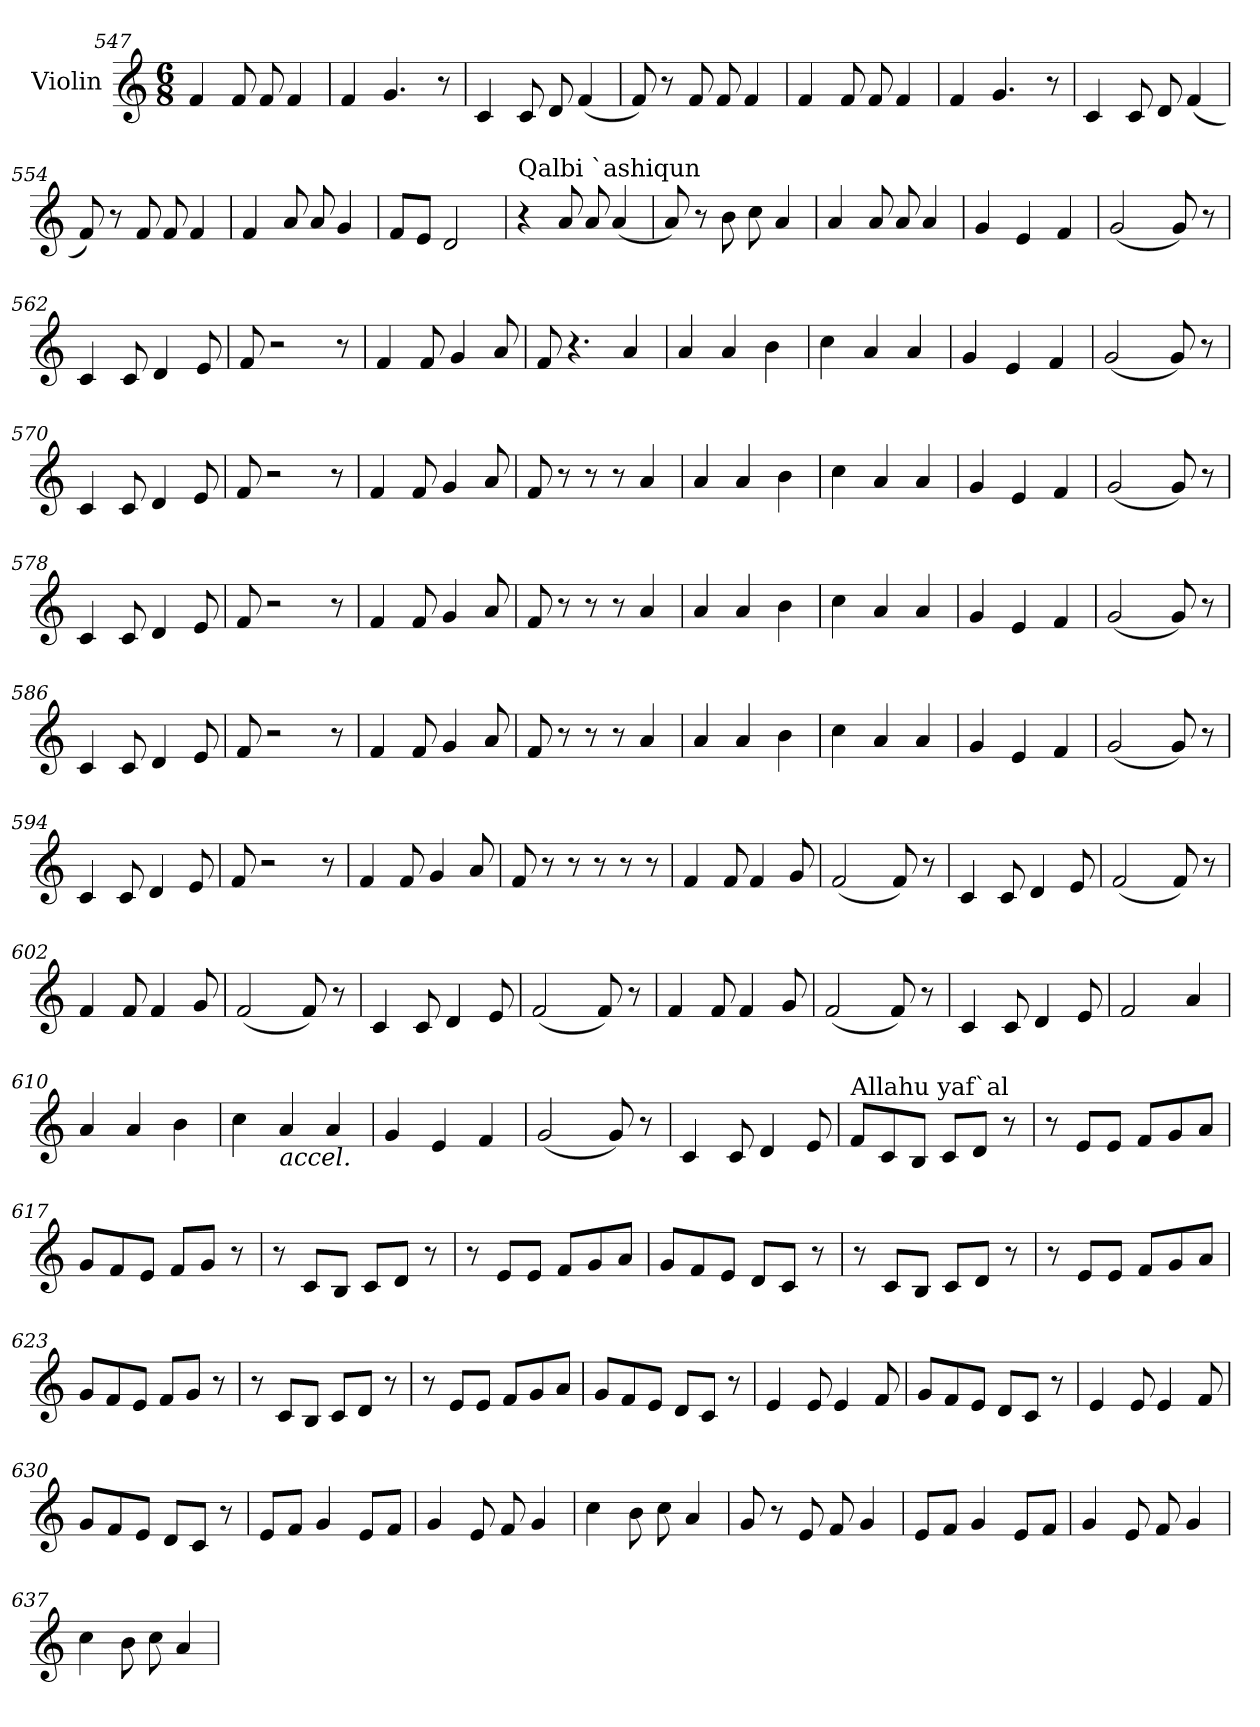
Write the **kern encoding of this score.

**kern
*part1
*staff1
*I"Violin
*clefG2
*k[]
*M6/8
=547
4f/
8f/
8f/
4f/
=548
4f/
4.g/
8r
!!LO:LB:g=z
=549
4c/
8c/
8d/
(<4f/
=550
8f/)
8r
8f/
8f/
4f/
=551
4f/
8f/
8f/
4f/
=552
4f/
4.g/
8r
=553
4c/
8c/
8d/
(<4f/
=554
8f/)
8r
8f/
8f/
4f/
!!LO:LB:g=z
=555
4f/
8a/
8a/
4g/
=556
8f/L
8e/J
2d/
=557
!LO:TX:a:t=Qalbi `ashiqun
4r
8a/
8a/
(<4a/
=558
8a/)
8r
8b\
8cc\
4a/
=559
4a/
8a/
8a/
4a/
=560
4g/
4e/
4f/
=561
(<2g/
8g/)
8r
!!LO:PB:g=z
=562
4c/
8c/
4d/
8e/
=563
8f/
2r
8r
=564
4f/
8f/
4g/
8a/
=565
8f/
4.r
4a/
=566
4a/
4a/
4b\
=567
4cc\
4a/
4a/
=568
4g/
4e/
4f/
!!LO:LB:g=z
=569
(<2g/
8g/)
8r
=570
4c/
8c/
4d/
8e/
=571
8f/
2r
8r
=572
4f/
8f/
4g/
8a/
=573
8f/
8r
8r
8r
4a/
=574
4a/
4a/
4b\
=575
4cc\
4a/
4a/
!!LO:LB:g=z
=576
4g/
4e/
4f/
=577
(<2g/
8g/)
8r
=578
4c/
8c/
4d/
8e/
=579
8f/
2r
8r
=580
4f/
8f/
4g/
8a/
=581
8f/
8r
8r
8r
4a/
=582
4a/
4a/
4b\
!!LO:LB:g=z
=583
4cc\
4a/
4a/
=584
4g/
4e/
4f/
=585
(<2g/
8g/)
8r
=586
4c/
8c/
4d/
8e/
=587
8f/
2r
8r
=588
4f/
8f/
4g/
8a/
=589
8f/
8r
8r
8r
4a/
!!LO:LB:g=z
=590
4a/
4a/
4b\
=591
4cc\
4a/
4a/
=592
4g/
4e/
4f/
=593
(<2g/
8g/)
8r
=594
4c/
8c/
4d/
8e/
=595
8f/
2r
8r
=596
4f/
8f/
4g/
8a/
!!LO:LB:g=z
=597
8f/
8r
8r
8r
8r
8r
=598
4f/
8f/
4f/
8g/
=599
(<2f/
8f/)
8r
=600
4c/
8c/
4d/
8e/
=601
(<2f/
8f/)
8r
=602
4f/
8f/
4f/
8g/
=603
(<2f/
8f/)
8r
!!LO:LB:g=z
=604
4c/
8c/
4d/
8e/
=605
(<2f/
8f/)
8r
=606
4f/
8f/
4f/
8g/
=607
(<2f/
8f/)
8r
=608
4c/
8c/
4d/
8e/
=609
2f/
4a/
=610
4a/
4a/
4b\
!!LO:PB:g=z
=611
4cc\
!LO:TX:b:i:t=accel.
4a/
4a/
=612
4g/
4e/
4f/
=613
(<2g/
8g/)
8r
=614
*MM200
4c/
8c/
4d/
8e/
=615
!LO:TX:a:t=Allahu yaf`al
8f/L
8c/
8B/J
8c/L
8d/J
8r
=616
8r
8e/L
8e/J
8f/L
8g/
8a/J
!!LO:PB:g=z
=617
8g/L
8f/
8e/J
8f/L
8g/J
8r
=618
8r
8c/L
8B/J
8c/L
8d/J
8r
=619
8r
8e/L
8e/J
8f/L
8g/
8a/J
=620
8g/L
8f/
8e/J
8d/L
8c/J
8r
=621
8r
8c/L
8B/J
8c/L
8d/J
8r
!!LO:LB:g=z
=622
8r
8e/L
8e/J
8f/L
8g/
8a/J
=623
8g/L
8f/
8e/J
8f/L
8g/J
8r
=624
8r
8c/L
8B/J
8c/L
8d/J
8r
=625
8r
8e/L
8e/J
8f/L
8g/
8a/J
=626
8g/L
8f/
8e/J
8d/L
8c/J
8r
!!LO:LB:g=z
=627
4e/
8e/
4e/
8f/
=628
8g/L
8f/
8e/J
8d/L
8c/J
8r
=629
4e/
8e/
4e/
8f/
=630
8g/L
8f/
8e/J
8d/L
8c/J
8r
=631
8e/L
8f/J
4g/
8e/L
8f/J
=632
4g/
8e/
8f/
4g/
!!LO:LB:g=z
=633
4cc\
8b\
8cc\
4a/
=634
8g/
8r
8e/
8f/
4g/
=635
8e/L
8f/J
4g/
8e/L
8f/J
=636
4g/
8e/
8f/
4g/
=637
4cc\
8b\
8cc\
4a/
=
*-
